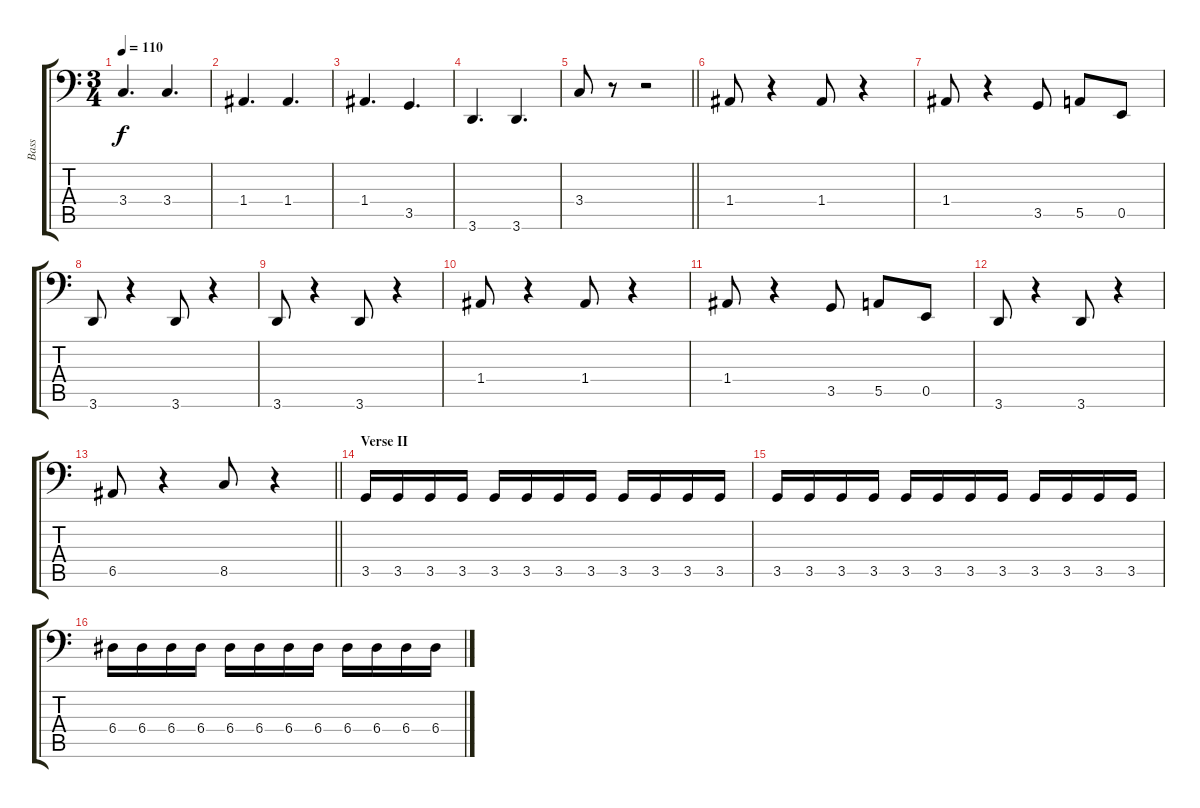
\track ("Bass" "Bass") {instrument electricbassfinger}
\staff {score tabs}
\tuning (C3 G2 D2 A1 E1 B0) {hide}
\ts (3 4)
\tempo 110
\clef f4
\ks c
3.4.4{d dy f} 3.4.4{d} |
1.4.4{d} 1.4.4{d} |
1.4.4{d} 3.5.4{d} |
3.6.4{d} 3.6.4{d} |
\barLineRight lightlight
3.4.8 r.8 r.2 |
1.4.8 r.4 1.4.8 r.4 |
1.4.8 r.4 3.5.8 5.5.8 0.5.8 |
3.6.8 r.4 3.6.8 r.4 |
3.6.8 r.4 3.6.8 r.4 |
1.4.8 r.4 1.4.8 r.4 |
1.4.8 r.4 3.5.8 5.5.8 0.5.8 |
3.6.8 r.4 3.6.8 r.4 |
\barLineRight lightlight
6.5.8 r.4 8.5.8 r.4 |
\section ("" "Verse II")
3.5.16 3.5.16 3.5.16 3.5.16 3.5.16 3.5.16 3.5.16 3.5.16 3.5.16 3.5.16 3.5.16 3.5.16 |
3.5.16 3.5.16 3.5.16 3.5.16 3.5.16 3.5.16 3.5.16 3.5.16 3.5.16 3.5.16 3.5.16 3.5.16 |
6.4.16 6.4.16 6.4.16 6.4.16 6.4.16 6.4.16 6.4.16 6.4.16 6.4.16 6.4.16 6.4.16 6.4.16
